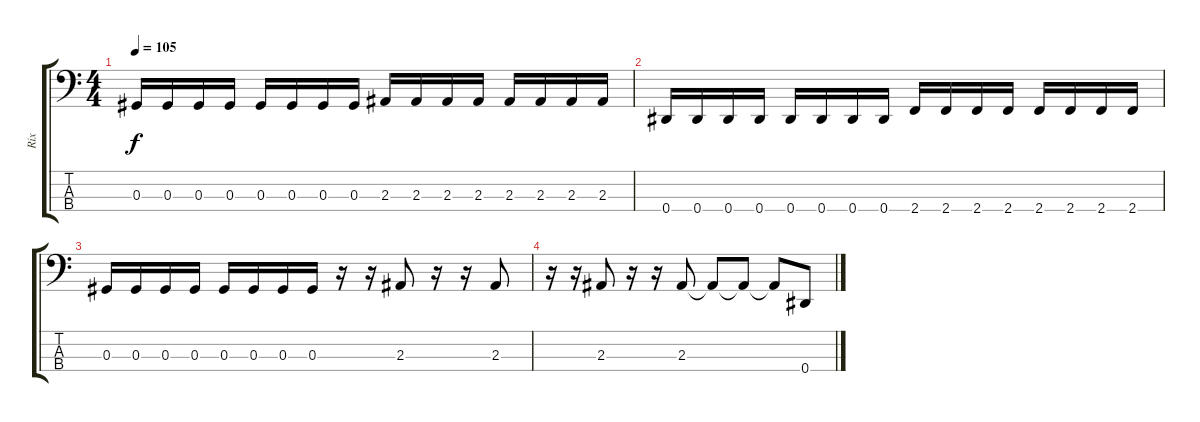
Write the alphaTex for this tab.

\track ("Rix" "Rix") {instrument slapbass2}
\staff {score tabs}
\tuning (Gb2 Db2 Ab1 Eb1) {hide}
\ts (4 4)
\tempo 105
\clef f4
\ks c
0.3.16{dy f} 0.3.16 0.3.16 0.3.16 0.3.16 0.3.16 0.3.16 0.3.16 2.3.16 2.3.16 2.3.16 2.3.16 2.3.16 2.3.16 2.3.16 2.3.16 |
0.4.16 0.4.16 0.4.16 0.4.16 0.4.16 0.4.16 0.4.16 0.4.16 2.4.16 2.4.16 2.4.16 2.4.16 2.4.16 2.4.16 2.4.16 2.4.16 |
0.3.16 0.3.16 0.3.16 0.3.16 0.3.16 0.3.16 0.3.16 0.3.16 r.16 r.16 2.3.8 r.16 r.16 2.3.8 |
r.16 r.16 2.3.8 r.16 r.16 2.3.8 2.3{t}.8 2.3{t}.8 2.3{t}.8 0.4.8
